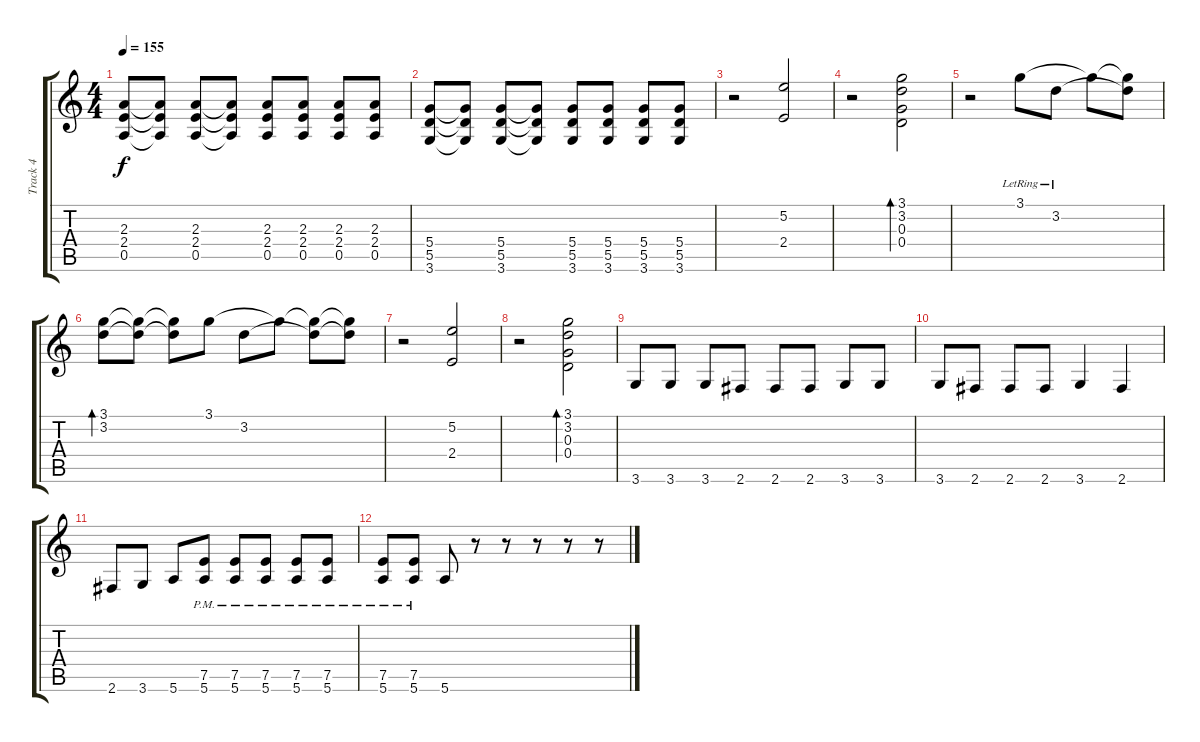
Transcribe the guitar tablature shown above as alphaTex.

\track ("Track 4" "Track 4") {instrument overdrivenguitar}
\staff {score tabs}
\tuning (E4 B3 G3 D3 A2 E2) {hide}
\ts (4 4)
\tempo 155
\clef g2
\ks c
(2.3 2.4 0.5).8{dy f} (2.3{t} 2.4{t} 0.5{t}).8 (2.3 2.4 0.5).8 (2.3{t} 2.4{t} 0.5{t}).8 (2.3 2.4 0.5).8 (2.3 2.4 0.5).8 (2.3 2.4 0.5).8 (2.3 2.4 0.5).8 |
(5.4 5.5 3.6).8 (5.4{t} 5.5{t} 3.6{t}).8 (5.4 5.5 3.6).8 (5.4{t} 5.5{t} 3.6{t}).8 (5.4 5.5 3.6).8 (5.4 5.5 3.6).8 (5.4 5.5 3.6).8 (5.4 5.5 3.6).8 |
r.2{volume 13 instrument overdrivenguitar} (5.2 2.4).2 |
r.2 (3.1 3.2 0.3 0.4).2{bd 120} |
r.2 3.1{lr}.8 3.2{lr}.8 3.1{t}.8 (3.1{t} 3.2{t}).8 |
(3.1 3.2).8{bd 480} (3.1{t} 3.2{t}).8 (3.1{t} 3.2{t}).8 3.1.8 3.2.8 3.1{t}.8 (3.1{t} 3.2{t}).8 (3.1{t} 3.2{t}).8 |
r.2 (5.2 2.4).2 |
r.2 (3.1 3.2 0.3 0.4).2{bd 120} |
3.6.8{volume 13} 3.6.8 3.6.8 2.6.8 2.6.8 2.6.8 3.6.8 3.6.8 |
3.6.8 2.6.8 2.6.8 2.6.8 3.6.4 2.6.4 |
2.6.8 3.6.8 5.6.8 (7.5{pm} 5.6{pm}).8 (7.5{pm} 5.6{pm}).8 (7.5{pm} 5.6{pm}).8 (7.5{pm} 5.6{pm}).8 (7.5{pm} 5.6{pm}).8 |
(7.5{pm} 5.6{pm}).8 (7.5{pm} 5.6{pm}).8 5.6.8 r.8 r.8 r.8 r.8 r.8
